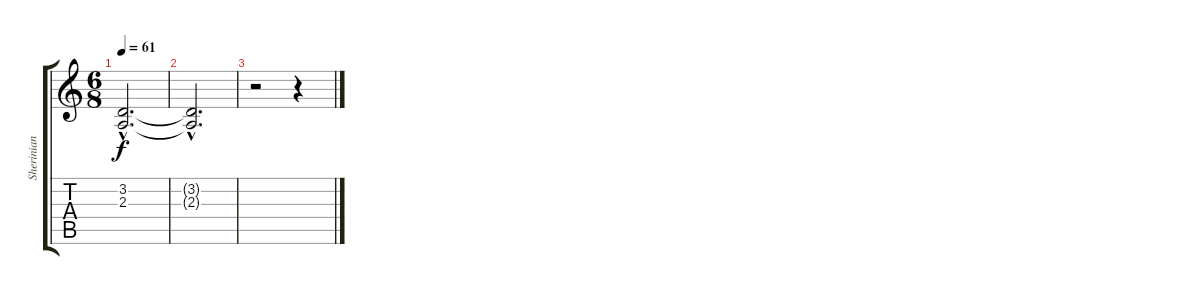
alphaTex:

\track ("Sherinian Halo Pad" "Sherinian ") {instrument pad7halo}
\staff {score tabs}
\tuning (E4 B3 G3 D3 A2 E2) {hide}
\ts (6 8)
\tempo 61
\clef g2
\ks c
(3.2{hac t} 2.3{hac t}).2{d dy f} |
(3.2{hac t} 2.3{hac t}).2{d} |
r.2 r.4
